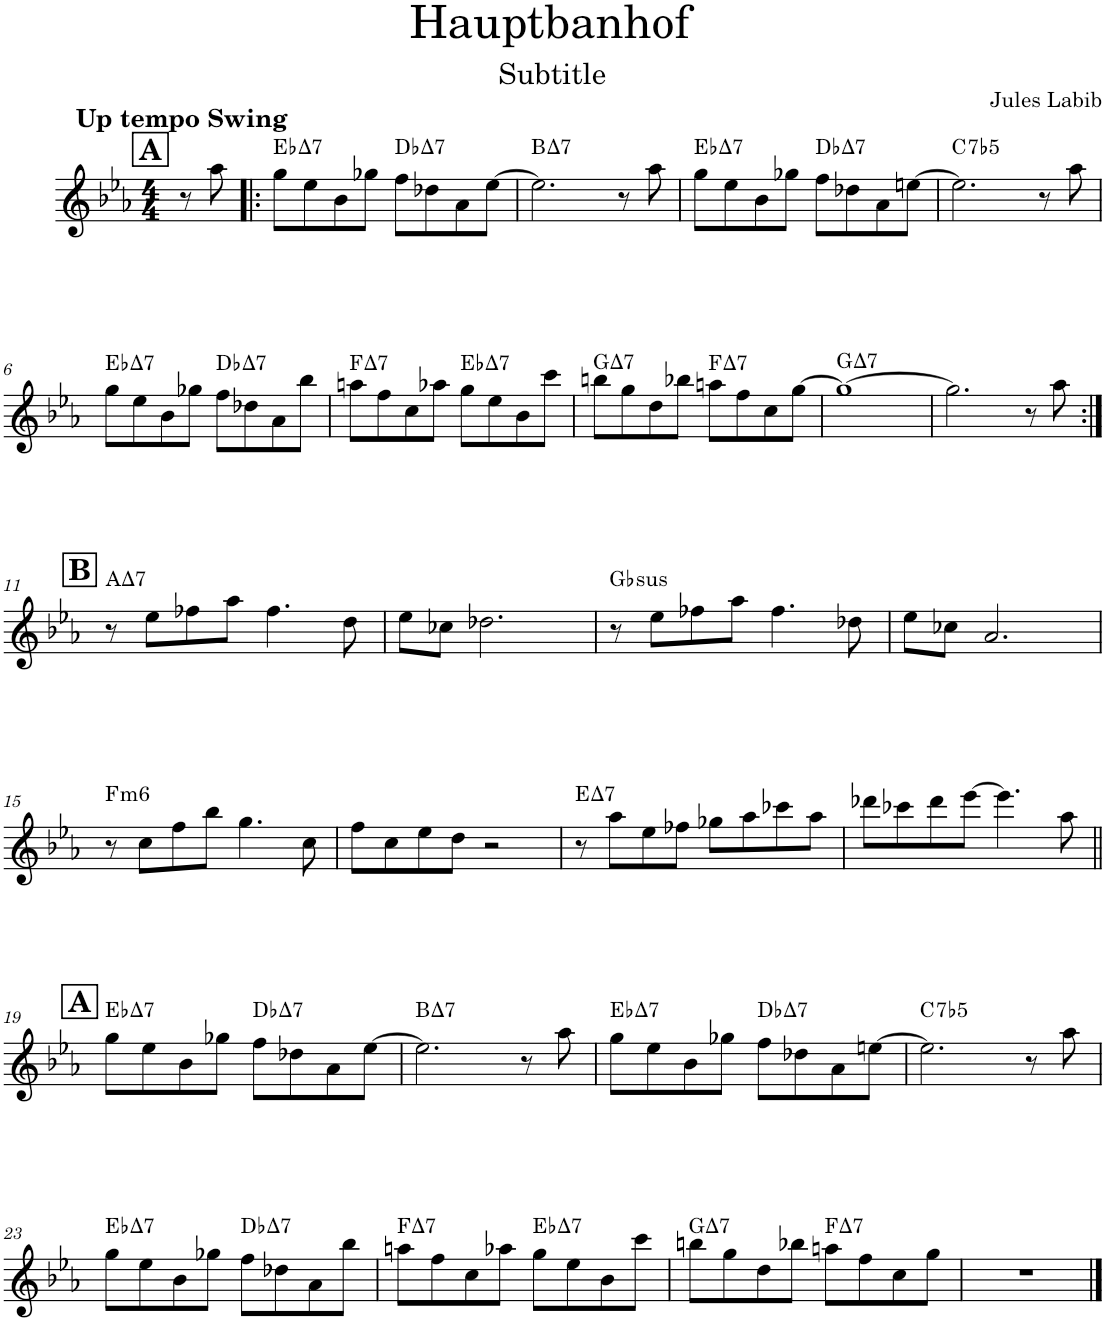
**kern	**harte
*part1	*part1
*staff1	*
*I"Piano	*
*I'Pno.	*
*clefG2	*
*k[b-e-a-]	*
*M4/4	*
!!LO:REH:place=s1:a:B:cj:fs=14:t=A:qo=0.5
=1	=1
!LO:TX:a:B:t=Up tempo Swing	!
8r	.
8aa-\	.
=2!|:	=2!|:
!	!LO:H:kt=7
8gg\L	Eb:maj7
8ee-\	.
8b-\	.
8gg-X\J	.
!	!LO:H:kt=7
8ff\L	Db:maj7
8dd-X\	.
8a-\	.
[8ee-\J	.
=3	=3
!	!LO:H:kt=7
2.ee-\]	B:maj7
8r	.
8aa-\	.
=4	=4
!	!LO:H:kt=7
8gg\L	Eb:maj7
8ee-\	.
8b-\	.
8gg-X\J	.
!	!LO:H:kt=7
8ff\L	Db:maj7
8dd-X\	.
8a-\	.
[8een\J	.
=5	=5
!	!LO:H:kt=7
2.ee\]	C:(3,b5,b7)
8r	.
8aa-\	.
!!LO:LB:g=z
=6	=6
!	!LO:H:kt=7
8gg\L	Eb:maj7
8ee-\	.
8b-\	.
8gg-X\J	.
!	!LO:H:kt=7
8ff\L	Db:maj7
8dd-X\	.
8a-\	.
8bb-\J	.
=7	=7
!	!LO:H:kt=7
8aan\L	F:maj7
8ff\	.
8cc\	.
8aa-X\J	.
!	!LO:H:kt=7
8gg\L	Eb:maj7
8ee-\	.
8b-\	.
8ccc\J	.
=8	=8
!	!LO:H:kt=7
8bbn\L	G:maj7
8gg\	.
8dd\	.
8bb-X\J	.
!	!LO:H:kt=7
8aan\L	F:maj7
8ff\	.
8cc\	.
[8gg\J	.
=9	=9
!	!LO:H:kt=7
1gg_	G:maj7
=10	=10
2.gg\]	.
8r	.
8aa-\	.
!!LO:LB:g=z
!!LO:REH:place=s1:a:B:cj:fs=14:t=B
=11:|!	=11:|!
!	!LO:H:kt=7
8r	A:maj7
8ee-\L	.
8ff-X\	.
8aa-\J	.
4.ff-\	.
8dd\	.
=12	=12
8ee-\L	.
8cc-X\J	.
2.dd-X\	.
=13	=13
!	!LO:H:kt=sus
8r	Gb:sus4
8ee-\L	.
8ff-X\	.
8aa-\J	.
4.ff-\	.
8dd-X\	.
=14	=14
8ee-\L	.
8cc-X\J	.
2.a-/	.
!!LO:LB:g=z
=15	=15
!	!LO:H:kt=m6
8r	F:min6
8cc\L	.
8ff\	.
8bb-\J	.
4.gg\	.
8cc\	.
=16	=16
8ff\L	.
8cc\	.
8ee-\	.
8dd\J	.
2r	.
=17	=17
!	!LO:H:kt=7
8r	E:maj7
8aa-\L	.
8ee-\	.
8ff-X\J	.
8gg-X\L	.
8aa-\	.
8ccc-X\	.
8aa-\J	.
=18	=18
8ddd-X\L	.
8ccc-X\	.
8ddd-\	.
[8eee-\J	.
4.eee-\]	.
8aa-\	.
!!LO:LB:g=z
!!LO:REH:place=s1:a:B:cj:fs=14:t=A
=19||	=19||
!	!LO:H:kt=7
8gg\L	Eb:maj7
8ee-\	.
8b-\	.
8gg-X\J	.
!	!LO:H:kt=7
8ff\L	Db:maj7
8dd-X\	.
8a-\	.
[8ee-\J	.
=20	=20
!	!LO:H:kt=7
2.ee-\]	B:maj7
8r	.
8aa-\	.
=21	=21
!	!LO:H:kt=7
8gg\L	Eb:maj7
8ee-\	.
8b-\	.
8gg-X\J	.
!	!LO:H:kt=7
8ff\L	Db:maj7
8dd-X\	.
8a-\	.
[8een\J	.
=22	=22
!	!LO:H:kt=7
2.ee\]	C:(3,b5,b7)
8r	.
8aa-\	.
!!LO:LB:g=z
=23	=23
!	!LO:H:kt=7
8gg\L	Eb:maj7
8ee-\	.
8b-\	.
8gg-X\J	.
!	!LO:H:kt=7
8ff\L	Db:maj7
8dd-X\	.
8a-\	.
8bb-\J	.
=24	=24
!	!LO:H:kt=7
8aan\L	F:maj7
8ff\	.
8cc\	.
8aa-X\J	.
!	!LO:H:kt=7
8gg\L	Eb:maj7
8ee-\	.
8b-\	.
8ccc\J	.
=25	=25
!	!LO:H:kt=7
8bbn\L	G:maj7
8gg\	.
8dd\	.
8bb-X\J	.
!	!LO:H:kt=7
8aan\L	F:maj7
8ff\	.
8cc\	.
8gg\J	.
=26	=26
1r	.
==	==
*-	*-
